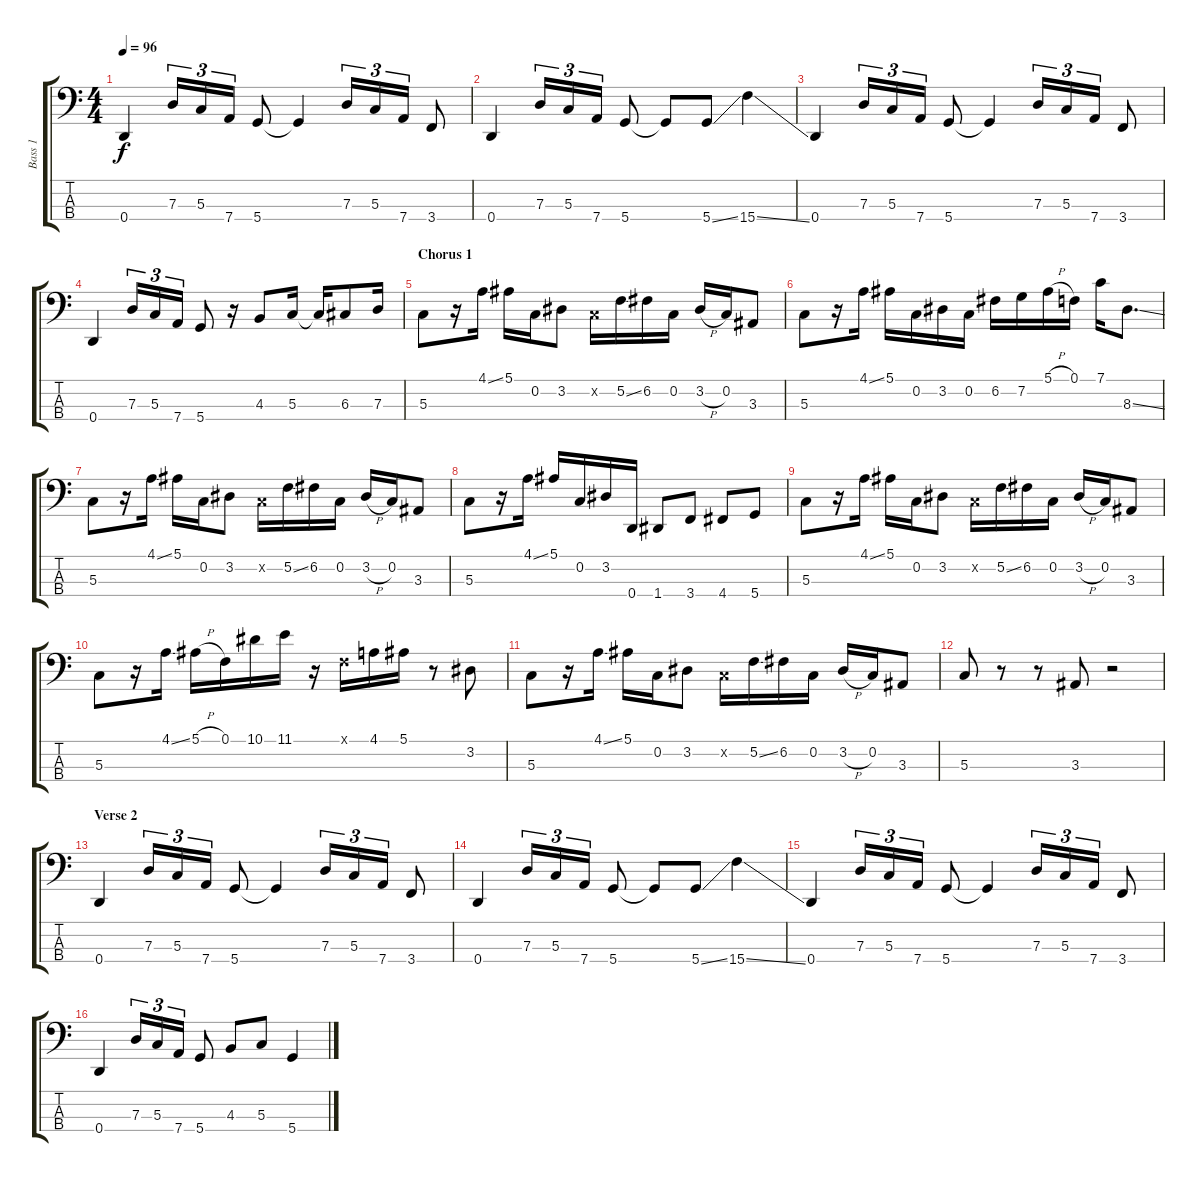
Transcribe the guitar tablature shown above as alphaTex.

\track ("Bass 1" "Bass 1") {instrument fretlessbass}
\staff {score tabs}
\tuning (F2 C2 G1 D1) {hide}
\ts (4 4)
\tempo 96
\clef f4
\ks c
0.4.4{dy f} 7.3.16{tu (3 2)} 5.3.16{tu (3 2)} 7.4.16{tu (3 2)} 5.4.8 5.4{t}.4 7.3.16{tu (3 2)} 5.3.16{tu (3 2)} 7.4.16{tu (3 2)} 3.4.8 |
0.4.4 7.3.16{tu (3 2)} 5.3.16{tu (3 2)} 7.4.16{tu (3 2)} 5.4.8 5.4{t}.8 5.4{ss}.8 15.4{ss}.4 |
0.4.4 7.3.16{tu (3 2)} 5.3.16{tu (3 2)} 7.4.16{tu (3 2)} 5.4.8 5.4{t}.4 7.3.16{tu (3 2)} 5.3.16{tu (3 2)} 7.4.16{tu (3 2)} 3.4.8 |
0.4.4 7.3.16{tu (3 2)} 5.3.16{tu (3 2)} 7.4.16{tu (3 2)} 5.4.8 r.16 4.3.8 5.3.16 5.3{t}.16 6.3.8 7.3.16 |
\section ("" "Chorus 1")
5.3.8 r.16 4.1{ss}.16 5.1.16 0.2.16 3.2.8 0.2{x}.16 5.2{ss}.16 6.2.16 0.2.16 3.2{h}.16 0.2.16 3.3.8 |
5.3.8 r.16 4.1{ss}.16 5.1.16 0.2.16 3.2.16 0.2.16 6.2.16 7.2.16 5.1{h}.16 0.1.16 7.1.16 8.3{ss}.8{d} |
5.3.8 r.16 4.1{ss}.16 5.1.16 0.2.16 3.2.8 0.2{x}.16 5.2{ss}.16 6.2.16 0.2.16 3.2{h}.16 0.2.16 3.3.8 |
5.3.8 r.16 4.1{ss}.16 5.1.16 0.2.16 3.2.16 0.4.16 1.4.8 3.4.8 4.4.8 5.4.8 |
5.3.8 r.16 4.1{ss}.16 5.1.16 0.2.16 3.2.8 0.2{x}.16 5.2{ss}.16 6.2.16 0.2.16 3.2{h}.16 0.2.16 3.3.8 |
5.3.8 r.16 4.1{ss}.16 5.1{h}.16 0.1.16 10.1.16 11.1.16 r.16 0.1{x}.16 4.1.16 5.1.16 r.8 3.2.8 |
5.3.8 r.16 4.1{ss}.16 5.1.16 0.2.16 3.2.8 0.2{x}.16 5.2{ss}.16 6.2.16 0.2.16 3.2{h}.16 0.2.16 3.3.8 |
5.3.8 r.8 r.8 3.3.8 r.2 |
\section ("" "Verse 2")
0.4.4 7.3.16{tu (3 2)} 5.3.16{tu (3 2)} 7.4.16{tu (3 2)} 5.4.8 5.4{t}.4 7.3.16{tu (3 2)} 5.3.16{tu (3 2)} 7.4.16{tu (3 2)} 3.4.8 |
0.4.4 7.3.16{tu (3 2)} 5.3.16{tu (3 2)} 7.4.16{tu (3 2)} 5.4.8 5.4{t}.8 5.4{ss}.8 15.4{ss}.4 |
0.4.4 7.3.16{tu (3 2)} 5.3.16{tu (3 2)} 7.4.16{tu (3 2)} 5.4.8 5.4{t}.4 7.3.16{tu (3 2)} 5.3.16{tu (3 2)} 7.4.16{tu (3 2)} 3.4.8 |
0.4.4 7.3.16{tu (3 2)} 5.3.16{tu (3 2)} 7.4.16{tu (3 2)} 5.4.8 4.3.8 5.3.8 5.4.4
